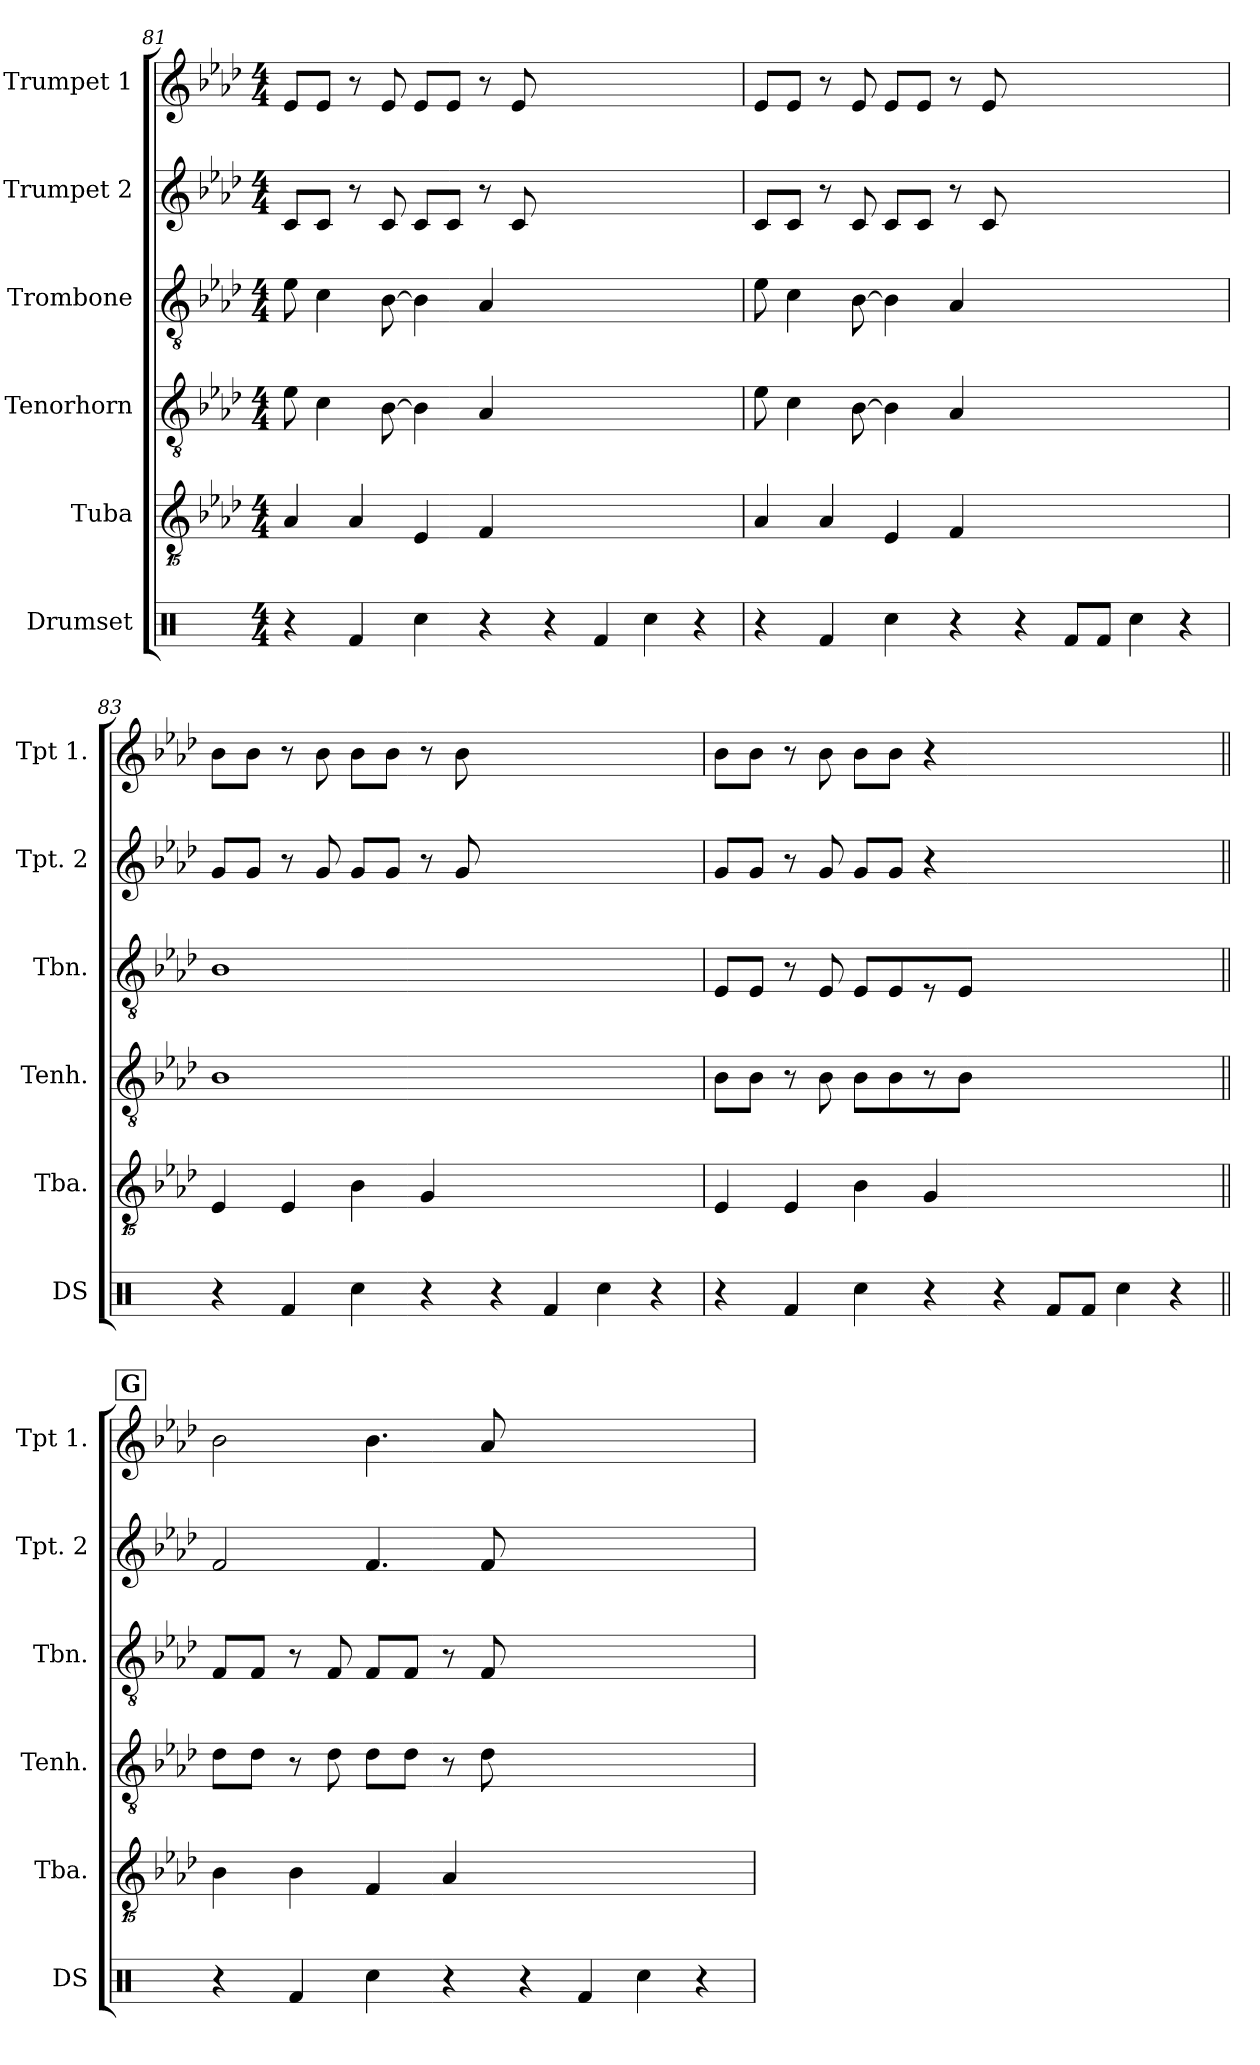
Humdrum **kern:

**kern	**kern	**kern	**kern	**kern	**kern
*part6	*part5	*part4	*part3	*part2	*part1
*staff6	*staff5	*staff4	*staff3	*staff2	*staff1
*I"Drumset	*I"Tuba	*I"Tenorhorn	*I"Trombone	*I"Trumpet 2	*I"Trumpet 1
*I'DS	*I'Tba.	*I'Tenh.	*I'Tbn.	*I'Tpt. 2	*I'Tpt 1.
*clefX	*clefGvv2	*clefGv2	*clefGv2	*clefG2	*clefG2
*k[]	*k[b-e-a-d-]	*k[b-e-a-d-]	*k[b-e-a-d-]	*k[b-e-a-d-]	*k[b-e-a-d-]
*M4/4	*M4/4	*M4/4	*M4/4	*M4/4	*M4/4
=81	=81	=81	=81	=81	=81
4r	4AA-	8e-	8e-	8cL	8e-L
.	.	4c	4c	8cJ	8e-J
4Rf	4AA-	.	.	8r	8r
.	.	[8B-	[8B-	8c	8e-
4Rcc	4EE-	4B-]	4B-]	8cL	8e-L
.	.	.	.	8cJ	8e-J
4r	4FF	4A-	4A-	8r	8r
.	.	.	.	8c	8e-
4r	1ryy	1ryy	1ryy	1ryy	1ryy
4Rf	.	.	.	.	.
4Rcc	.	.	.	.	.
4r	.	.	.	.	.
=82	=82	=82	=82	=82	=82
4r	4AA-	8e-	8e-	8cL	8e-L
.	.	4c	4c	8cJ	8e-J
4Rf	4AA-	.	.	8r	8r
.	.	[8B-	[8B-	8c	8e-
4Rcc	4EE-	4B-]	4B-]	8cL	8e-L
.	.	.	.	8cJ	8e-J
4r	4FF	4A-	4A-	8r	8r
.	.	.	.	8c	8e-
4r	1ryy	1ryy	1ryy	1ryy	1ryy
8RfL	.	.	.	.	.
8RfJ	.	.	.	.	.
4Rcc	.	.	.	.	.
4r	.	.	.	.	.
=83	=83	=83	=83	=83	=83
4r	4EE-	1B-	1B-	8gL	8b-L
.	.	.	.	8gJ	8b-J
4Rf	4EE-	.	.	8r	8r
.	.	.	.	8g	8b-
4Rcc	4BB-	.	.	8gL	8b-L
.	.	.	.	8gJ	8b-J
4r	4GG	.	.	8r	8r
.	.	.	.	8g	8b-
4r	1ryy	1ryy	1ryy	1ryy	1ryy
4Rf	.	.	.	.	.
4Rcc	.	.	.	.	.
4r	.	.	.	.	.
=84	=84	=84	=84	=84	=84
4r	4EE-	8B-L	8E-L	8gL	8b-L
.	.	8B-J	8E-J	8gJ	8b-J
4Rf	4EE-	8r	8r	8r	8r
.	.	8B-	8E-	8g	8b-
4Rcc	4BB-	8B-L	8E-L	8gL	8b-L
.	.	8B-	8E-	8gJ	8b-J
4r	4GG	8r	8r	4r	4r
.	.	8B-J	8E-J	.	.
4r	1ryy	1ryy	1ryy	1ryy	1ryy
8RfL	.	.	.	.	.
8RfJ	.	.	.	.	.
4Rcc	.	.	.	.	.
4r	.	.	.	.	.
!!LO:REH:place=s1:a:B:fs=14:t=G
=85||	=85||	=85||	=85||	=85||	=85||
4r	4BB-	8d-L	8FL	2f	2b-
.	.	8d-J	8FJ	.	.
4Rf	4BB-	8r	8r	.	.
.	.	8d-	8F	.	.
4Rcc	4FF	8d-L	8FL	4.f	4.b-
.	.	8d-J	8FJ	.	.
4r	4AA-	8r	8r	.	.
.	.	8d-	8F	8f	8a-
4r	1ryy	1ryy	1ryy	1ryy	1ryy
4Rf	.	.	.	.	.
4Rcc	.	.	.	.	.
4r	.	.	.	.	.
=	=	=	=	=	=
*-	*-	*-	*-	*-	*-
